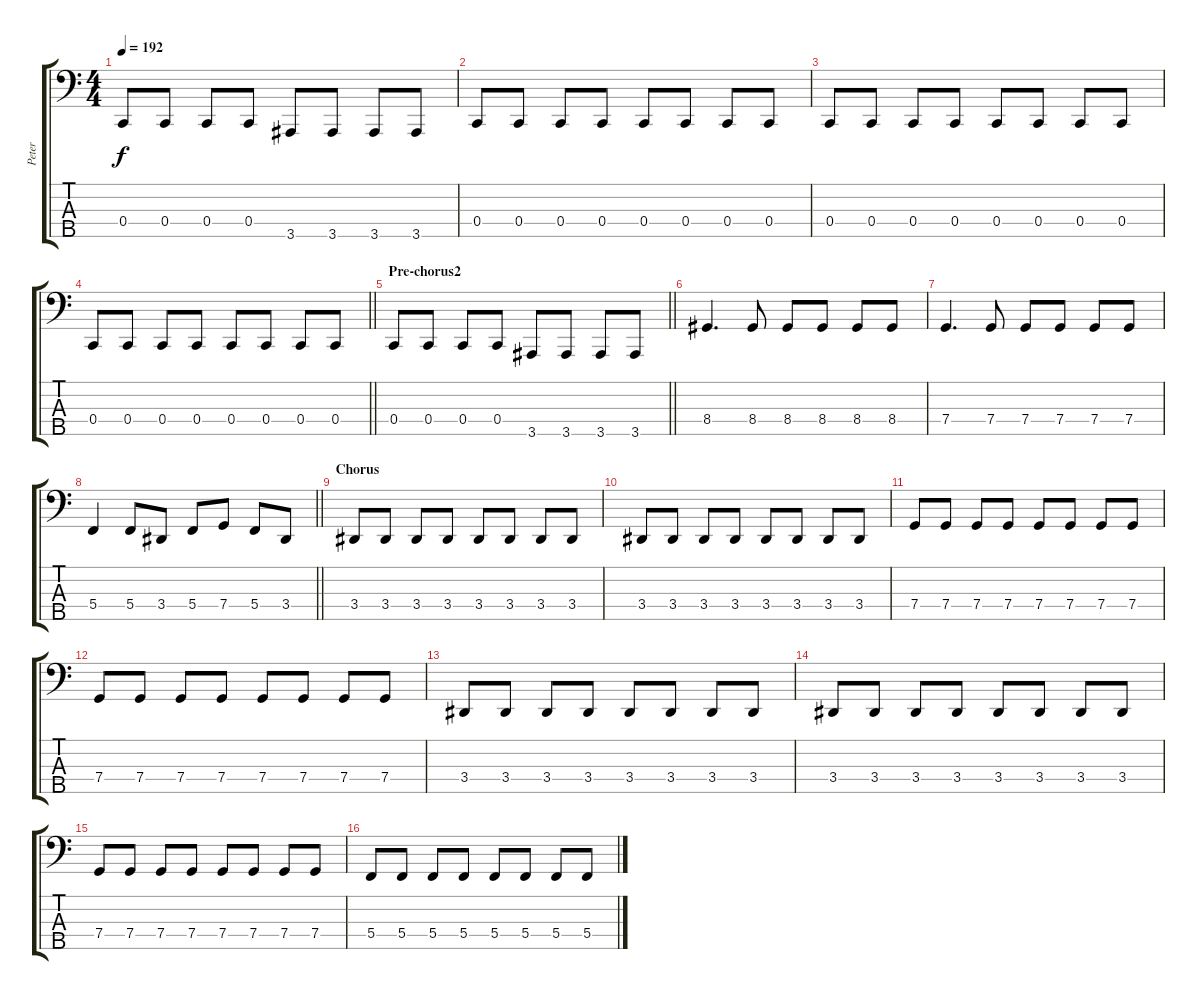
\track ("Peter" "Peter") {instrument electricbassfinger}
\staff {score tabs}
\tuning (Eb2 Bb1 F1 C1 G0) {hide}
\ts (4 4)
\tempo 192
\clef f4
\ks c
0.4.8{dy f} 0.4.8 0.4.8 0.4.8 3.5.8 3.5.8 3.5.8 3.5.8 |
0.4.8 0.4.8 0.4.8 0.4.8 0.4.8 0.4.8 0.4.8 0.4.8 |
0.4.8 0.4.8 0.4.8 0.4.8 0.4.8 0.4.8 0.4.8 0.4.8 |
\barLineRight lightlight
0.4.8 0.4.8 0.4.8 0.4.8 0.4.8 0.4.8 0.4.8 0.4.8 |
\section ("" "Pre-chorus2")
\barLineRight lightlight
0.4.8 0.4.8 0.4.8 0.4.8 3.5.8 3.5.8 3.5.8 3.5.8 |
8.4.4{d} 8.4.8 8.4.8 8.4.8 8.4.8 8.4.8 |
7.4.4{d} 7.4.8 7.4.8 7.4.8 7.4.8 7.4.8 |
\barLineRight lightlight
5.4.4 5.4.8 3.4.8 5.4.8 7.4.8 5.4.8 3.4.8 |
\section ("" "Chorus")
3.4.8 3.4.8 3.4.8 3.4.8 3.4.8 3.4.8 3.4.8 3.4.8 |
3.4.8 3.4.8 3.4.8 3.4.8 3.4.8 3.4.8 3.4.8 3.4.8 |
7.4.8 7.4.8 7.4.8 7.4.8 7.4.8 7.4.8 7.4.8 7.4.8 |
7.4.8 7.4.8 7.4.8 7.4.8 7.4.8 7.4.8 7.4.8 7.4.8 |
3.4.8 3.4.8 3.4.8 3.4.8 3.4.8 3.4.8 3.4.8 3.4.8 |
3.4.8 3.4.8 3.4.8 3.4.8 3.4.8 3.4.8 3.4.8 3.4.8 |
7.4.8 7.4.8 7.4.8 7.4.8 7.4.8 7.4.8 7.4.8 7.4.8 |
5.4.8 5.4.8 5.4.8 5.4.8 5.4.8 5.4.8 5.4.8 5.4.8
